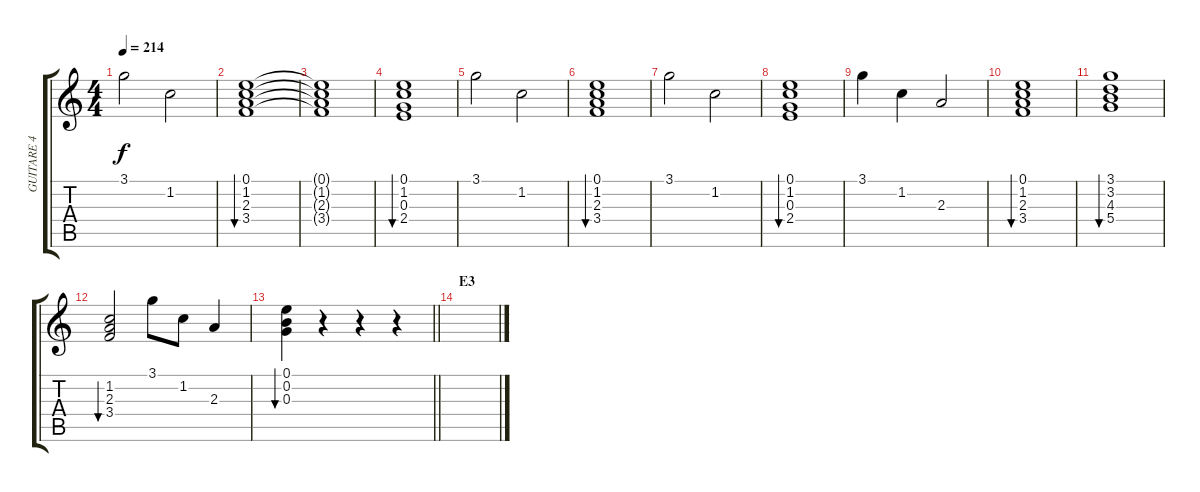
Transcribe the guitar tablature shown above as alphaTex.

\track ("GUITARE 4" "GUITARE 4") {instrument distortionguitar}
\staff {score tabs}
\tuning (E4 B3 G3 D3 A2 E2) {hide}
\ts (4 4)
\tempo 214
\clef g2
\ks c
3.1.2{dy f} 1.2.2 |
(0.1 1.2 2.3 3.4).1{bu 240} |
(0.1{t} 1.2{t} 2.3{t} 3.4{t}).1 |
(0.1 1.2 0.3 2.4).1{bu 240} |
3.1.2 1.2.2 |
(0.1 1.2 2.3 3.4).1{bu 240} |
3.1.2 1.2.2 |
(0.1 1.2 0.3 2.4).1{bu 240} |
3.1.4 1.2.4 2.3.2 |
(0.1 1.2 2.3 3.4).1{bu 240} |
(3.1 3.2 4.3 5.4).1{bu 240} |
(1.2 2.3 3.4).2{bu 240} 3.1.8 1.2.8 2.3.4 |
\barLineRight lightlight
(0.1 0.2 0.3).4{bu 240} r.4 r.4 r.4 |
\section ("" "E3")
